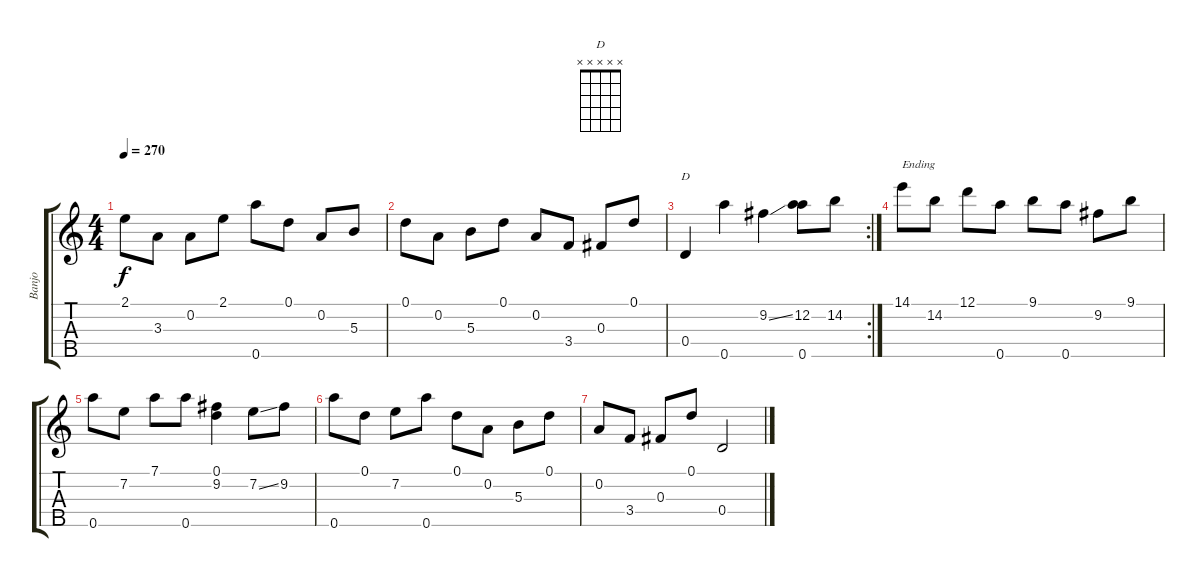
\track ("Banjo" "Banjo") {instrument banjo}
\staff {score tabs}
\tuning (D4 A3 Gb3 D3 A4) {hide}
\displaytranspose 12
\chord ("D" x x x x x) {firstfret 0}
\ts (4 4)
\tempo 270
\clef g2
\ks c
2.1.8{dy f} 3.3.8 0.2.8 2.1.8 0.5.8 0.1.8 0.2.8 5.3.8 |
0.1.8 0.2.8 5.3.8 0.1.8 0.2.8 3.4.8 0.3.8 0.1.8 |
\rc 2
0.4.4{ch "D"} 0.5.4 9.2{ss}.4 (12.2 0.5).8 14.2.8 |
14.1.8{txt "Ending"} 14.2.8 12.1.8 0.5.8 9.1.8 0.5.8 9.2.8 9.1.8 |
0.5.8 7.2.8 7.1.8 0.5.8 (0.1 9.2).4 7.2{ss}.8 9.2.8 |
0.5.8 0.1.8 7.2.8 0.5.8 0.1.8 0.2.8 5.3.8 0.1.8 |
0.2.8 3.4.8 0.3.8 0.1.8 0.4.2
